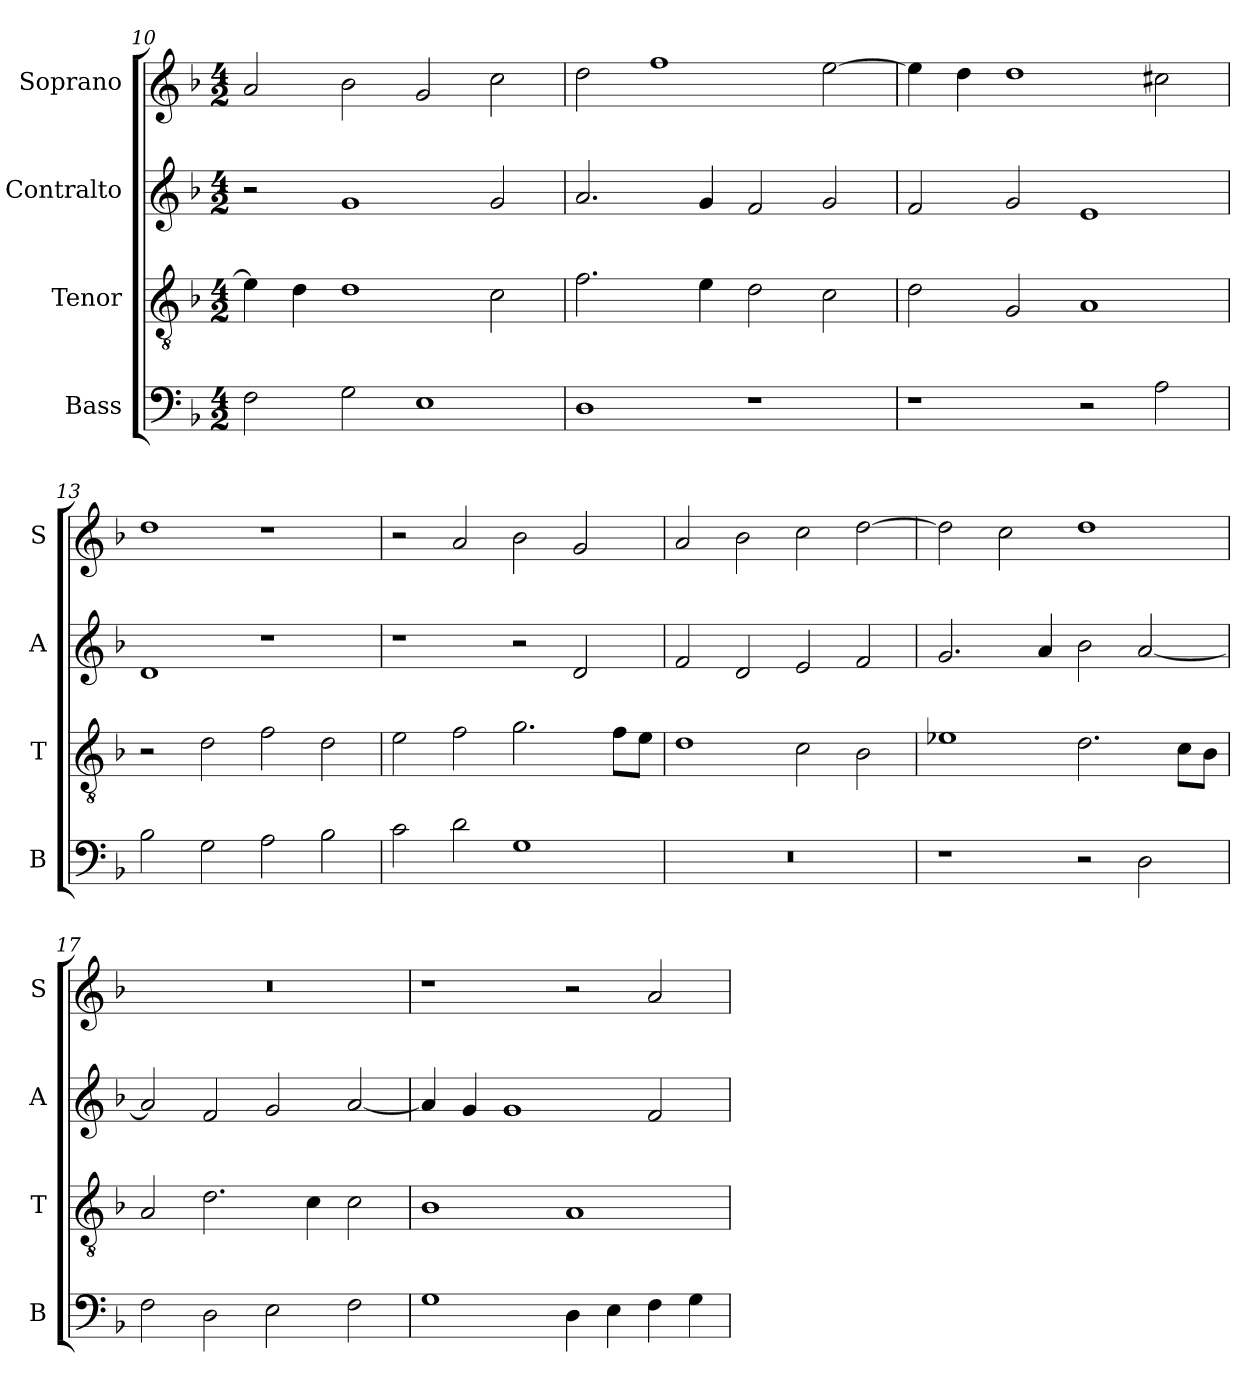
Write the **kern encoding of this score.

**kern	**kern	**kern	**kern
*part4	*part3	*part2	*part1
*staff4	*staff3	*staff2	*staff1
*I"Bass	*I"Tenor	*I"Contralto	*I"Soprano
*I'B	*I'T	*I'A	*I'S
*clefF4	*clefGv2	*clefG2	*clefG2
*k[b-]	*k[b-]	*k[b-]	*k[b-]
*G:dor	*G:dor	*G:dor	*G:dor
*M4/2	*M4/2	*M4/2	*M4/2
=10	=10	=10	=10
2F	4e]	2r	2a
.	4d	.	.
2G	1d	1g	2b-
1E	.	.	2g
.	2c	2g	2cc
=11	=11	=11	=11
1D	2.f	2.a	2dd
.	.	.	1ff
.	4e	4g	.
1r	2d	2f	.
.	2c	2g	[2ee
=12	=12	=12	=12
1r	2d	2f	4ee]
.	.	.	4dd
.	2G	2g	1dd
2r	1A	1e	.
2A	.	.	2cc#X
=13	=13	=13	=13
2B-	2r	1d	1dd
2G	2d	.	.
2A	2f	1r	1r
2B-	2d	.	.
=14	=14	=14	=14
2c	2e	1r	2r
2d	2f	.	2a
1G	2.g	2r	2b-
.	.	2d	2g
.	8f\L	.	.
.	8e\J	.	.
=15	=15	=15	=15
0r	1d	2f	2a
.	.	2d	2b-
.	2c	2e	2cc
.	2B-	2f	[2dd
=16	=16	=16	=16
1r	1e-X	2.g	2dd]
.	.	.	2cc
.	.	4a	.
2r	2.d	2b-	1dd
2D	.	[2a	.
.	8c\L	.	.
.	8B-\J	.	.
=17	=17	=17	=17
2F	2A	2a]	0r
2D	2.d	2f	.
2E	.	2g	.
.	4c	.	.
2F	2c	[2a	.
=18	=18	=18	=18
1G	1B-	4a]	1r
.	.	4g	.
.	.	1g	.
4D	1A	.	2r
4E	.	.	.
4F	.	2f	2a
4G	.	.	.
=	=	=	=
*-	*-	*-	*-
